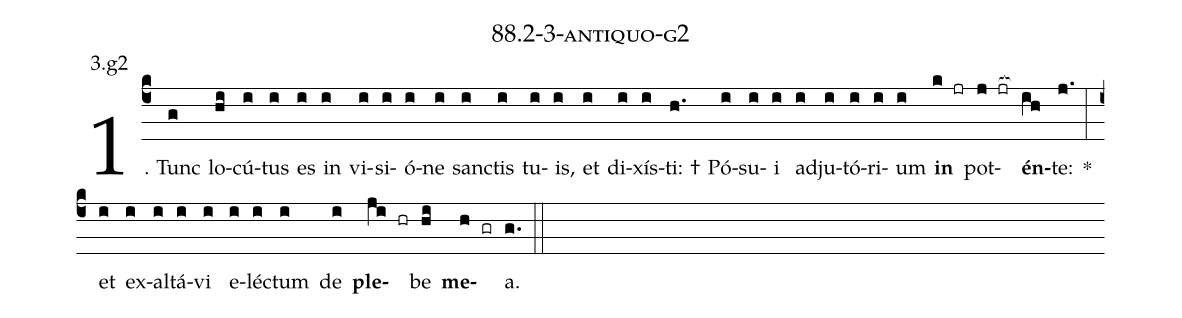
name: 88.2-3-antiquo-g2;
annotation: 3.g2;
%%
(c4)1. Tunc(g) lo(hi)cú(i)tus(i) es(i) in(i) vi(i)si(i)ó(i)ne(i) sanc(i)tis(i) tu(i)is,(i) et(i) di(i)xís(i)ti: †(h.) Pó(i)su(i)i(i) ad(i)ju(i)tó(i)ri(i)um(i) <b>in</b>(k jr) pot(j jr[ocb:1{])<b>én</b>(ih[ocb:0}])te:(j.) *(:) et(i) ex(i)al(i)tá(i)vi(i) e(i)léc(i)tum(i) de(i) <b>ple</b>(ji hr)be(hi) <b>me</b>(h gr)a.(g.) (::)


%E(i) u(i) o(ji) u(hi) a(h) e.(g.) (::)
